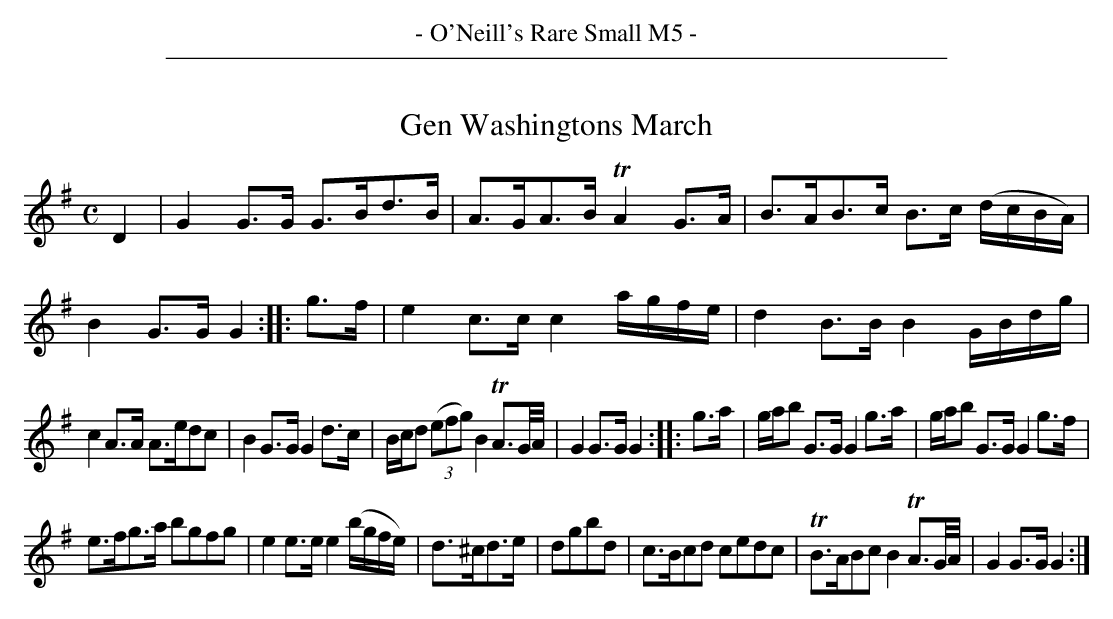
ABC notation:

X:1
T: Gen Washingtons March
M: C
L: 1/16
K: G
D4 |\
G4G3G G3Bd3B | A3GA3B TA4G3A | B3AB3c B3c (dcBA) | B4G3G G4 :: g3f | e4c3c c4 agfe | d4B3B B4 GBdg |
c4A3A A3ed2c2 | B4G3G G4d3c | Bcd2 (3(e2f2g2) B4TA3G/A/ | G4G3G G4 :: g3a | gab2 G3G G4g3a | gab2 G3G G4 g3f |
e3fg3a b2g2f2g2 | e4e3e e4 (bgfe) | d3^cd3e | d2g2b2d2 | c3Bc2d2 c2e2d2c2 | TB3AB2c2 B4TA3G/A/ | G4G3G G4 :|
